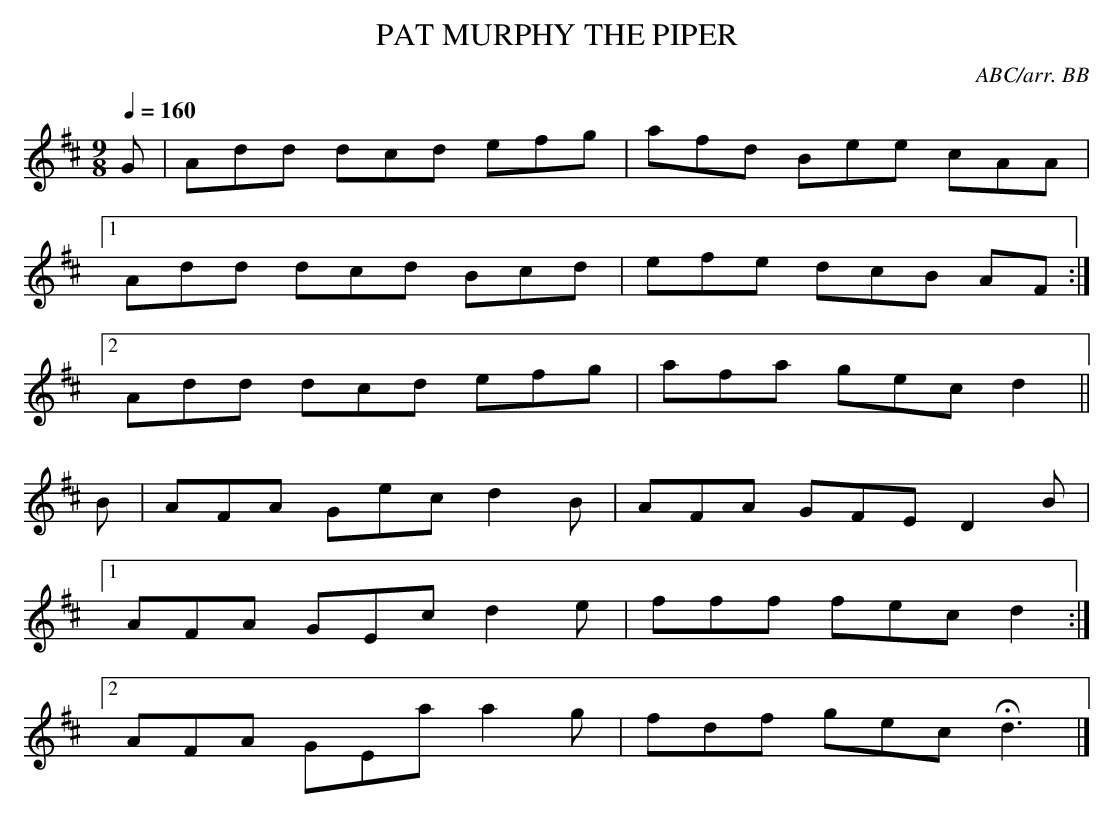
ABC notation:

X:1
T:PAT MURPHY THE PIPER
C:ABC/arr. BB
Q:1/4=160
L:1/8
M:9/8
K:D
G|Add dcd efg|afd Bee cAA|
[1 Add dcd Bcd|efe dcB AF:|
[2 Add dcd efg|afa gec d2||
B|AFA Gec d2B|AFA GFE D2B|
[1 AFA GEc d2e|fff fec d2:|
[2 AFA GEa a2g|fdf gec Hd3|]
